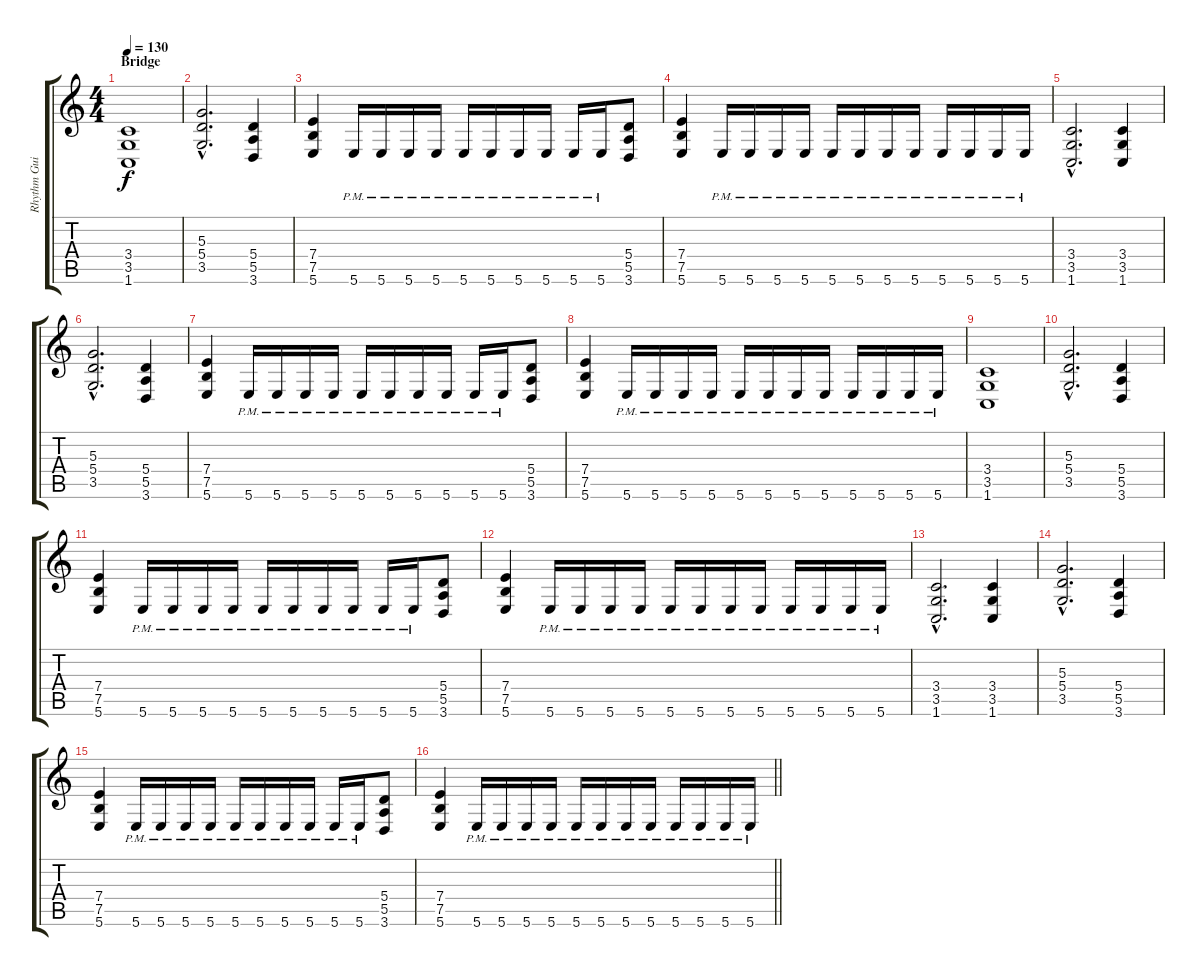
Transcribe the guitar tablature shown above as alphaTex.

\track ("Rhythm Guitar" "Rhythm Gui") {instrument distortionguitar}
\staff {score tabs}
\tuning (B3 Gb3 D3 A2 E2 B1) {hide}
\ts (4 4)
\section ("" "Bridge")
\tempo 130
\clef g2
\ks c
(3.4 3.5 1.6).1{dy f} |
(5.3{hac} 5.4{hac} 3.5{hac}).2{d} (5.4 5.5 3.6).4 |
(7.4 7.5 5.6).4 5.6{pm}.16 5.6{pm}.16 5.6{pm}.16 5.6{pm}.16 5.6{pm}.16 5.6{pm}.16 5.6{pm}.16 5.6{pm}.16 5.6{pm}.16 5.6{pm}.16 (5.4 5.5 3.6).8 |
(7.4 7.5 5.6).4 5.6{pm}.16 5.6{pm}.16 5.6{pm}.16 5.6{pm}.16 5.6{pm}.16 5.6{pm}.16 5.6{pm}.16 5.6{pm}.16 5.6{pm}.16 5.6{pm}.16 5.6{pm}.16 5.6{pm}.16 |
(3.4{hac} 3.5{hac} 1.6{hac}).2{d} (3.4 3.5 1.6).4 |
(5.3{hac} 5.4{hac} 3.5{hac}).2{d} (5.4 5.5 3.6).4 |
(7.4 7.5 5.6).4 5.6{pm}.16 5.6{pm}.16 5.6{pm}.16 5.6{pm}.16 5.6{pm}.16 5.6{pm}.16 5.6{pm}.16 5.6{pm}.16 5.6{pm}.16 5.6{pm}.16 (5.4 5.5 3.6).8 |
(7.4 7.5 5.6).4 5.6{pm}.16 5.6{pm}.16 5.6{pm}.16 5.6{pm}.16 5.6{pm}.16 5.6{pm}.16 5.6{pm}.16 5.6{pm}.16 5.6{pm}.16 5.6{pm}.16 5.6{pm}.16 5.6{pm}.16 |
(3.4 3.5 1.6).1 |
(5.3{hac} 5.4{hac} 3.5{hac}).2{d} (5.4 5.5 3.6).4 |
(7.4 7.5 5.6).4 5.6{pm}.16 5.6{pm}.16 5.6{pm}.16 5.6{pm}.16 5.6{pm}.16 5.6{pm}.16 5.6{pm}.16 5.6{pm}.16 5.6{pm}.16 5.6{pm}.16 (5.4 5.5 3.6).8 |
(7.4 7.5 5.6).4 5.6{pm}.16 5.6{pm}.16 5.6{pm}.16 5.6{pm}.16 5.6{pm}.16 5.6{pm}.16 5.6{pm}.16 5.6{pm}.16 5.6{pm}.16 5.6{pm}.16 5.6{pm}.16 5.6{pm}.16 |
(3.4{hac} 3.5{hac} 1.6{hac}).2{d} (3.4 3.5 1.6).4 |
(5.3{hac} 5.4{hac} 3.5{hac}).2{d} (5.4 5.5 3.6).4 |
(7.4 7.5 5.6).4 5.6{pm}.16 5.6{pm}.16 5.6{pm}.16 5.6{pm}.16 5.6{pm}.16 5.6{pm}.16 5.6{pm}.16 5.6{pm}.16 5.6{pm}.16 5.6{pm}.16 (5.4 5.5 3.6).8 |
\barLineRight lightlight
(7.4 7.5 5.6).4 5.6{pm}.16 5.6{pm}.16 5.6{pm}.16 5.6{pm}.16 5.6{pm}.16 5.6{pm}.16 5.6{pm}.16 5.6{pm}.16 5.6{pm}.16 5.6{pm}.16 5.6{pm}.16 5.6{pm}.16
